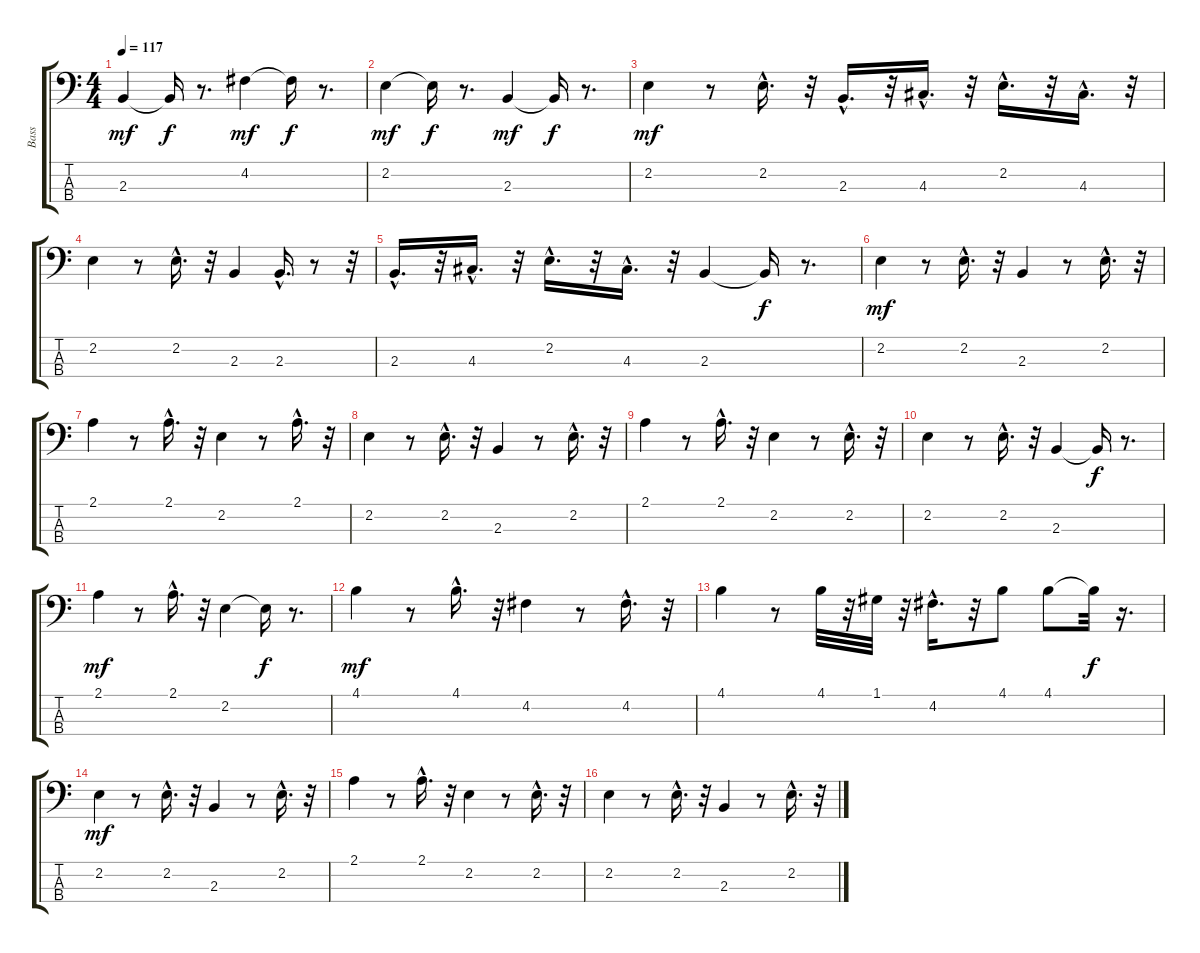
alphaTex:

\track ("Bass" "Bass") {instrument electricbasspick}
\staff {score tabs}
\tuning (G2 D2 A1 E1) {hide}
\ts (4 4)
\tempo 117
\clef f4
\ks c
2.3.4{dy mf} 2.3{t}.16{dy f} r.8{d} 4.2.4{dy mf} 4.2{t}.16{dy f} r.8{d} |
2.2.4{dy mf} 2.2{t}.16{dy f} r.8{d} 2.3.4{dy mf} 2.3{t}.16{dy f} r.8{d} |
2.2.4{dy mf} r.8 2.2{hac}.16{d} r.32 2.3{hac}.16{d} r.32 4.3{hac}.16{d} r.32 2.2{hac}.16{d} r.32 4.3{hac}.16{d} r.32 |
2.2.4 r.8 2.2{hac}.16{d} r.32 2.3.4 2.3{hac}.16{d} r.8 r.32 |
2.3{hac}.16{d} r.32 4.3{hac}.16{d} r.32 2.2{hac}.16{d} r.32 4.3{hac}.16{d} r.32 2.3.4 2.3{t}.16{dy f} r.8{d} |
2.2.4{dy mf} r.8 2.2{hac}.16{d} r.32 2.3.4 r.8 2.2{hac}.16{d} r.32 |
2.1.4 r.8 2.1{hac}.16{d} r.32 2.2.4 r.8 2.1{hac}.16{d} r.32 |
2.2.4 r.8 2.2{hac}.16{d} r.32 2.3.4 r.8 2.2{hac}.16{d} r.32 |
2.1.4 r.8 2.1{hac}.16{d} r.32 2.2.4 r.8 2.2{hac}.16{d} r.32 |
2.2.4 r.8 2.2{hac}.16{d} r.32 2.3.4 2.3{t}.16{dy f} r.8{d} |
2.1.4{dy mf} r.8 2.1{hac}.16{d} r.32 2.2.4 2.2{t}.16{dy f} r.8{d} |
4.1.4{dy mf} r.8 4.1{hac}.16{d} r.32 4.2.4 r.8 4.2{hac}.16{d} r.32 |
4.1.4 r.8 4.1.32 r.32 1.1.32 r.32 4.2{hac}.16{d} r.32 4.1.8 4.1.8 4.1{t}.32{dy f} r.16{d} |
2.2.4{dy mf} r.8 2.2{hac}.16{d} r.32 2.3.4 r.8 2.2{hac}.16{d} r.32 |
2.1.4 r.8 2.1{hac}.16{d} r.32 2.2.4 r.8 2.2{hac}.16{d} r.32 |
2.2.4 r.8 2.2{hac}.16{d} r.32 2.3.4 r.8 2.2{hac}.16{d} r.32
